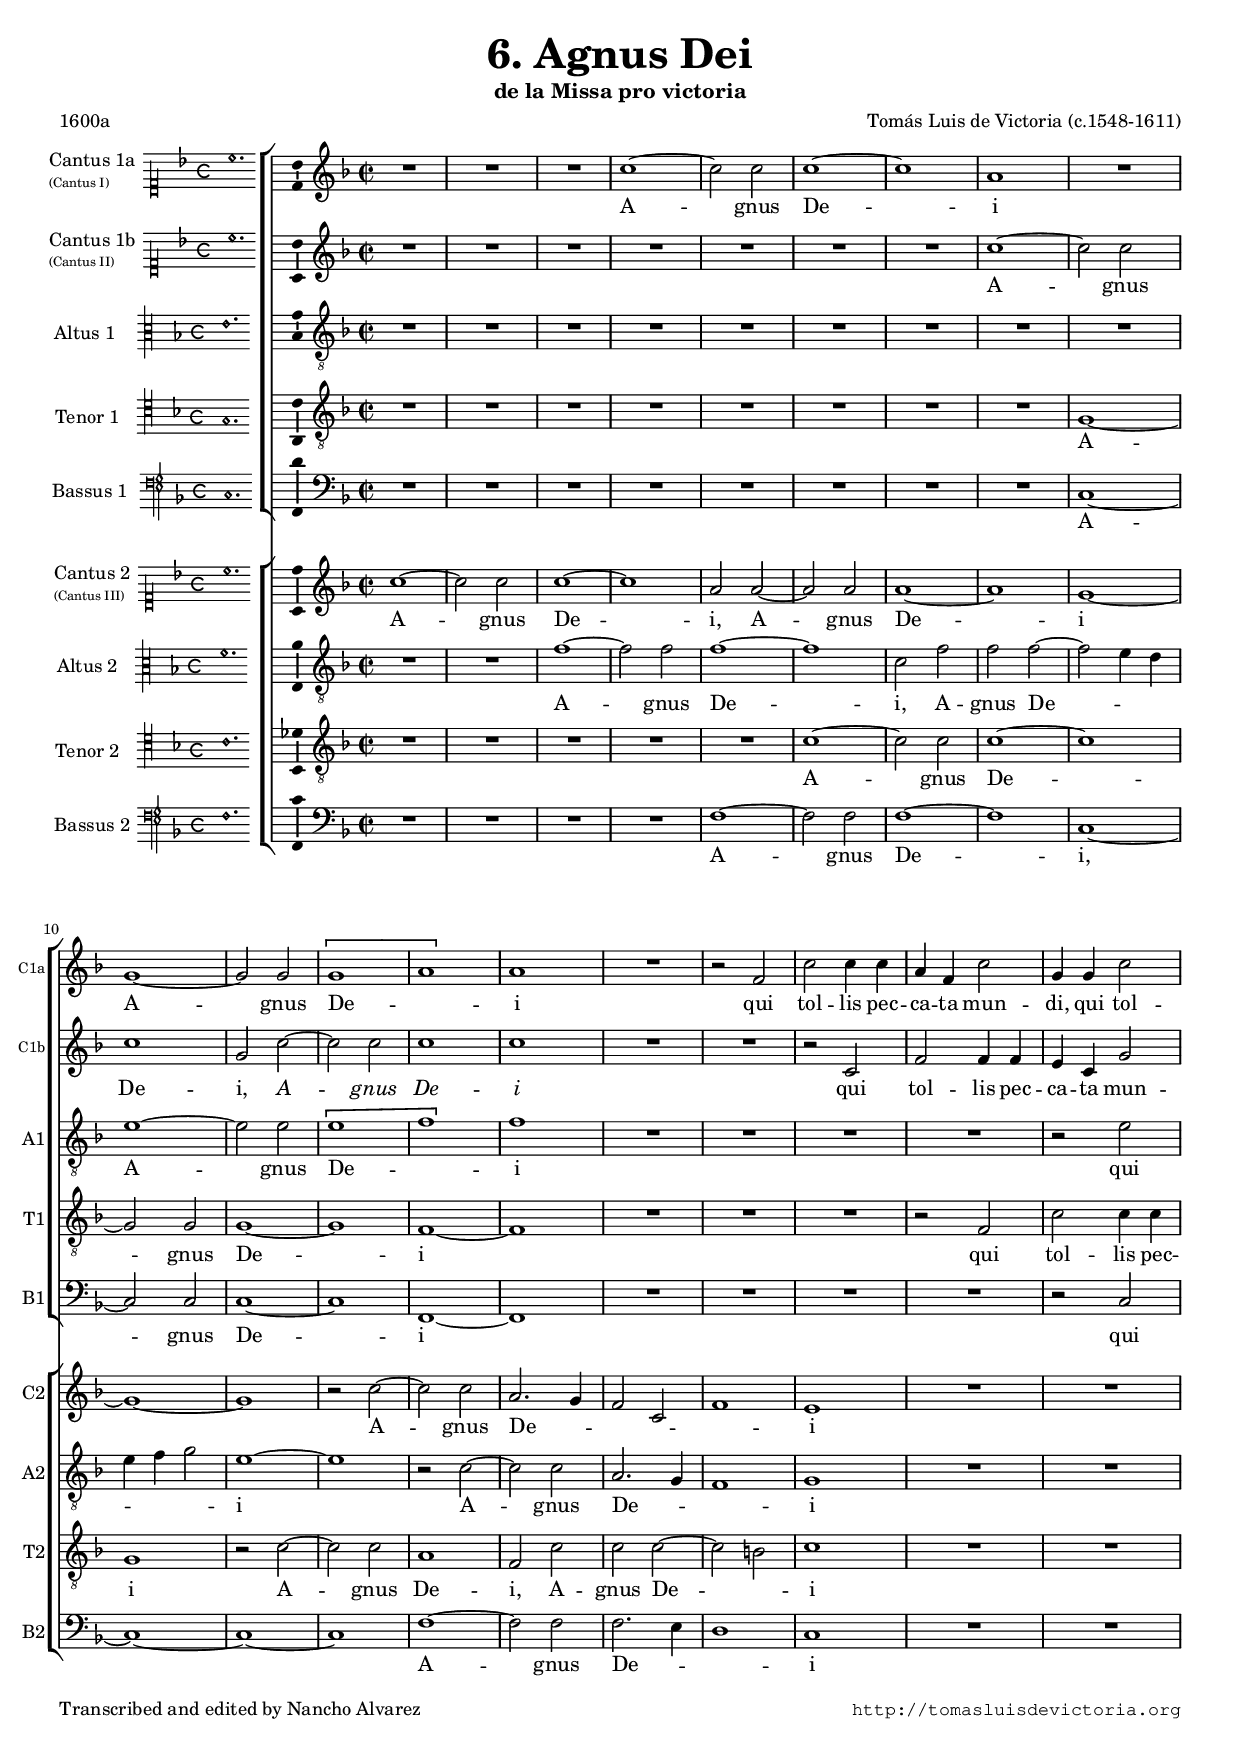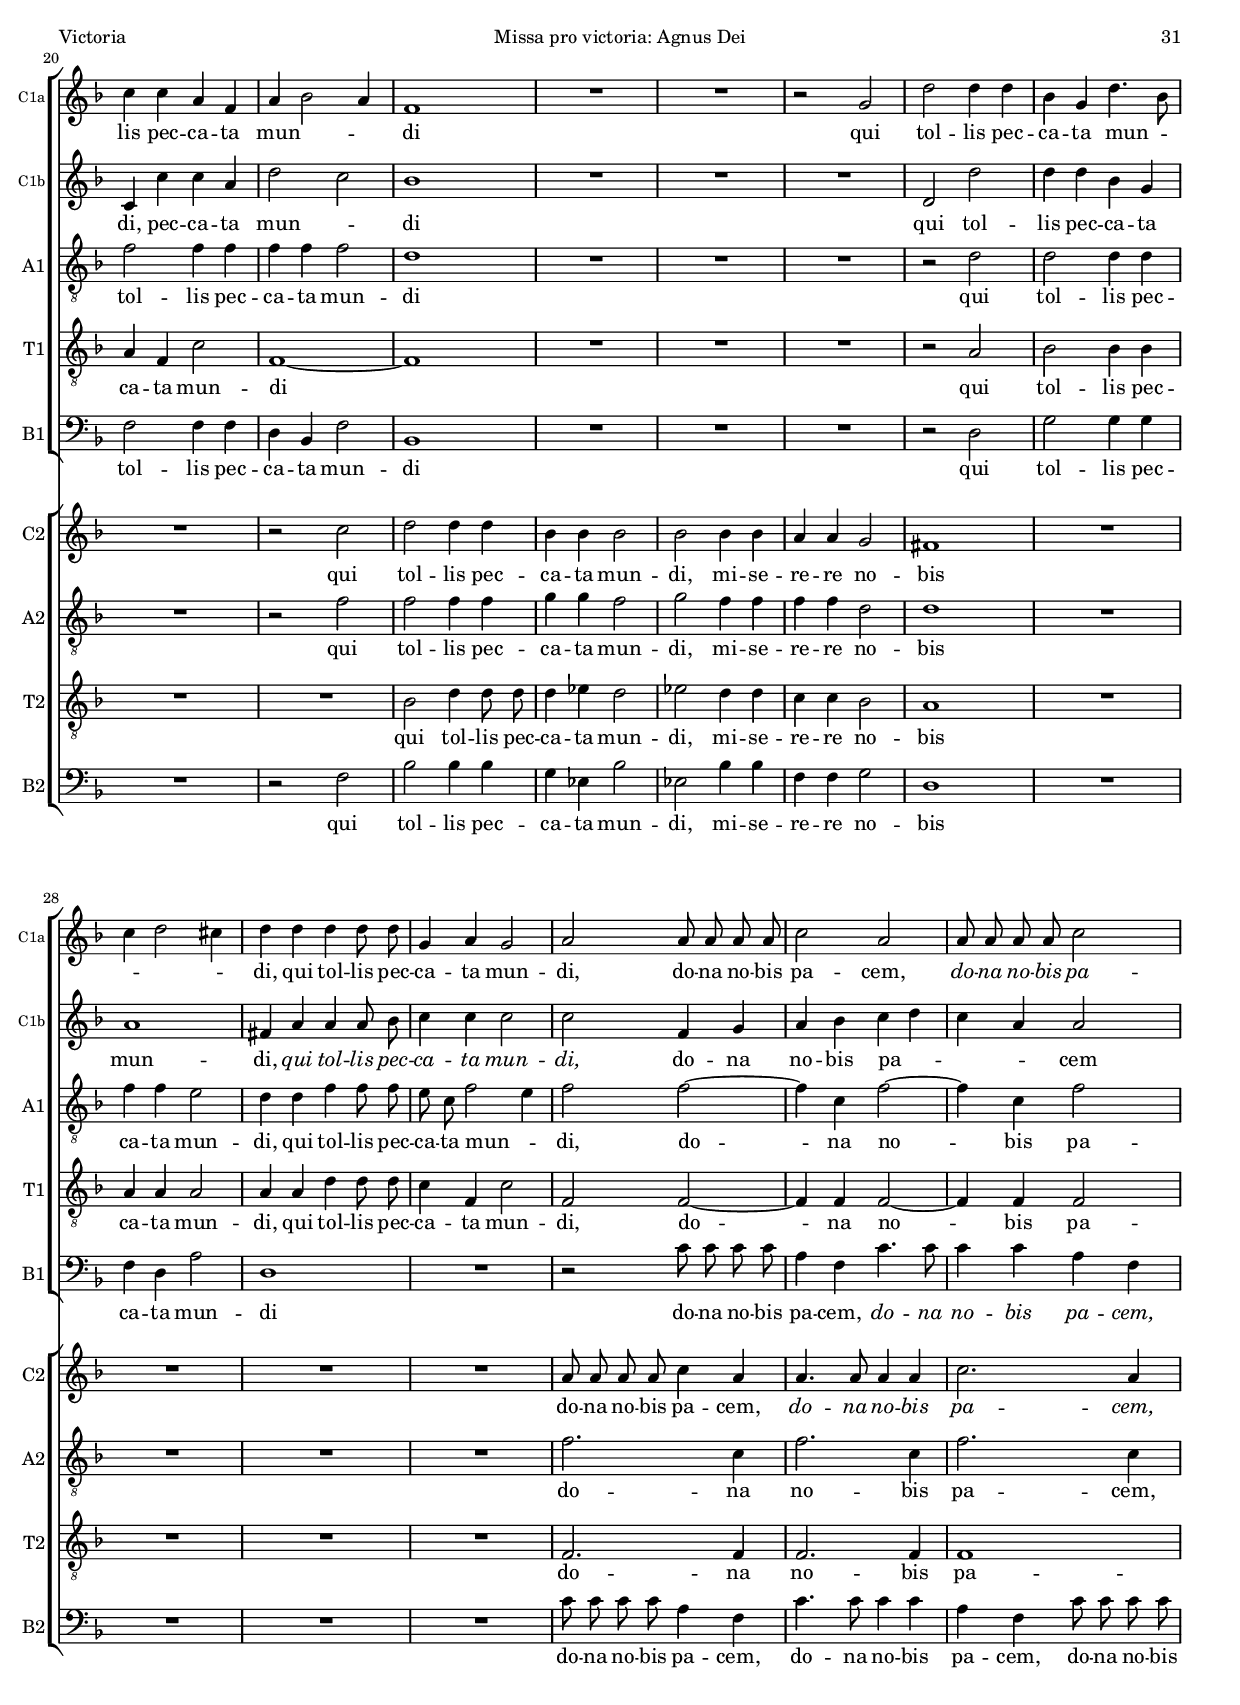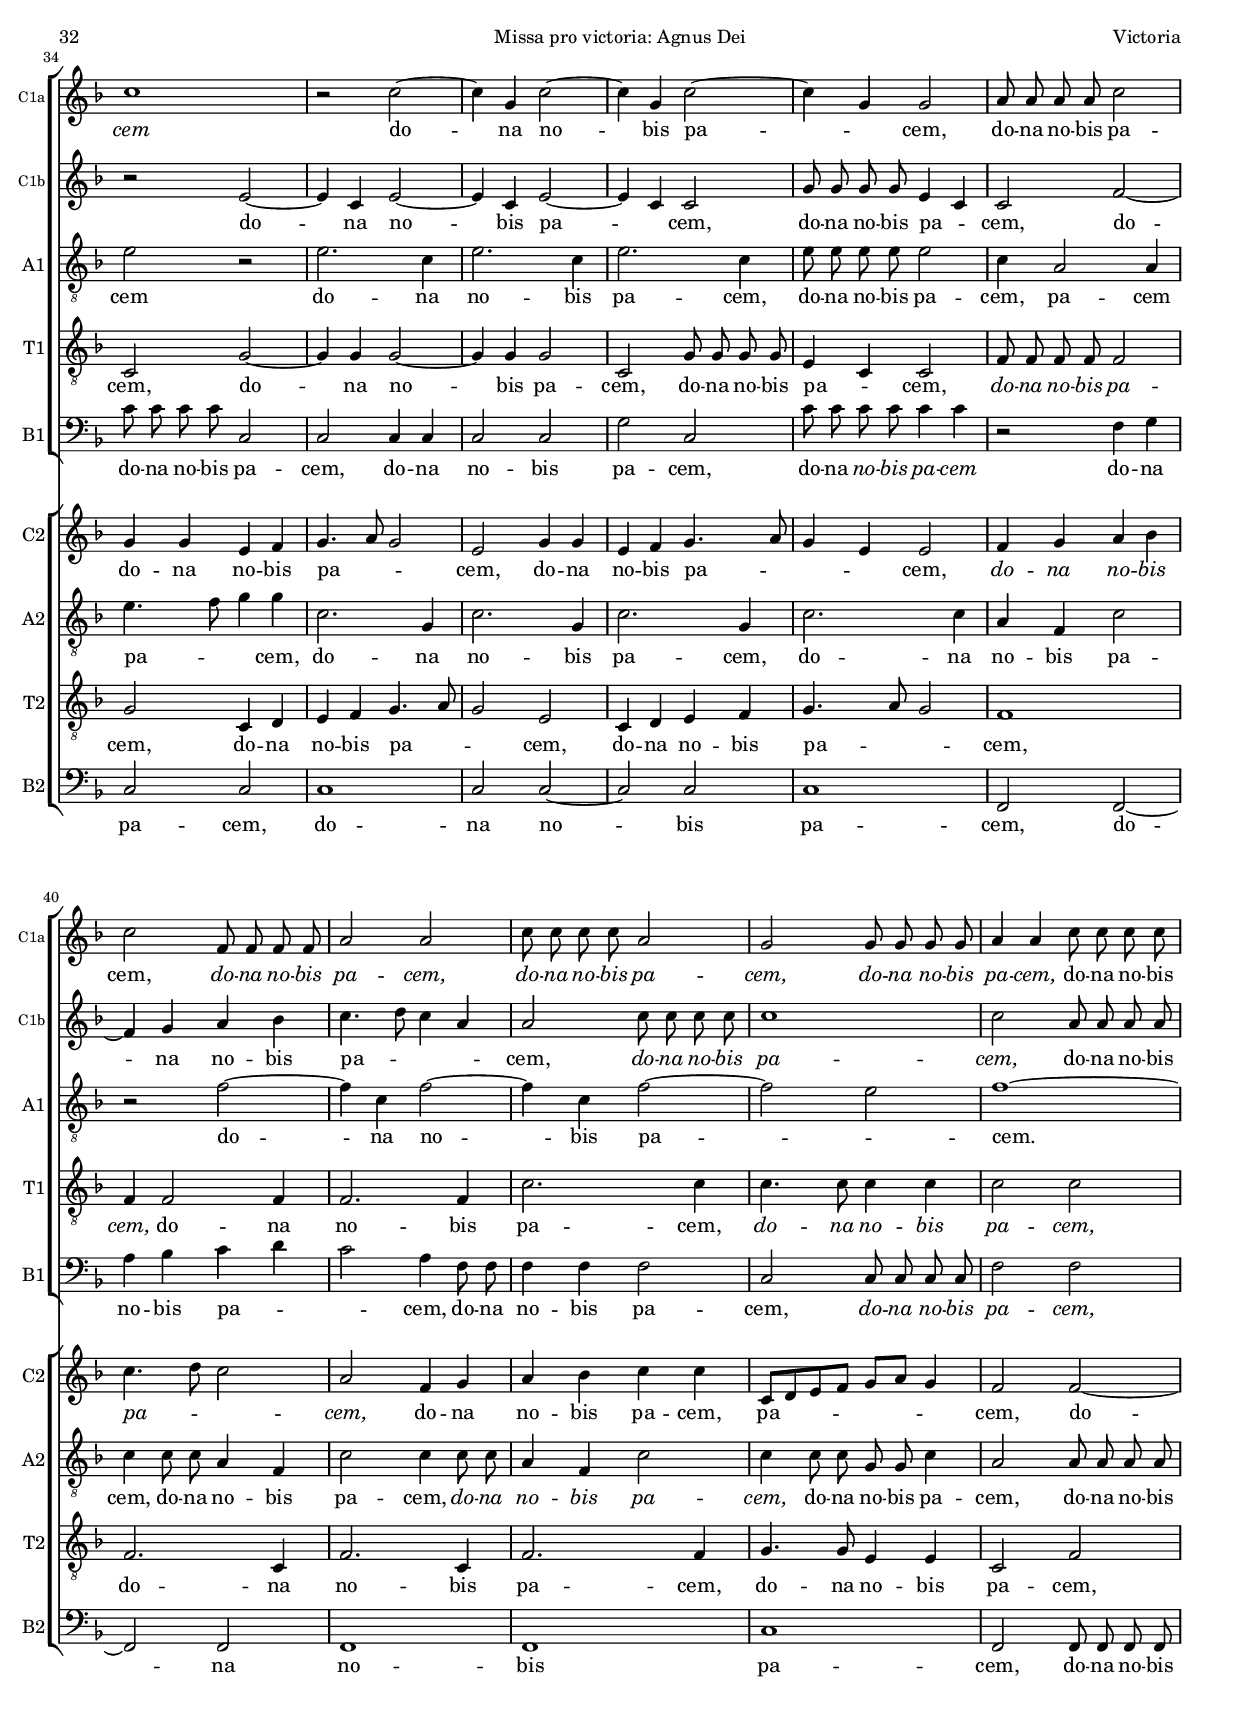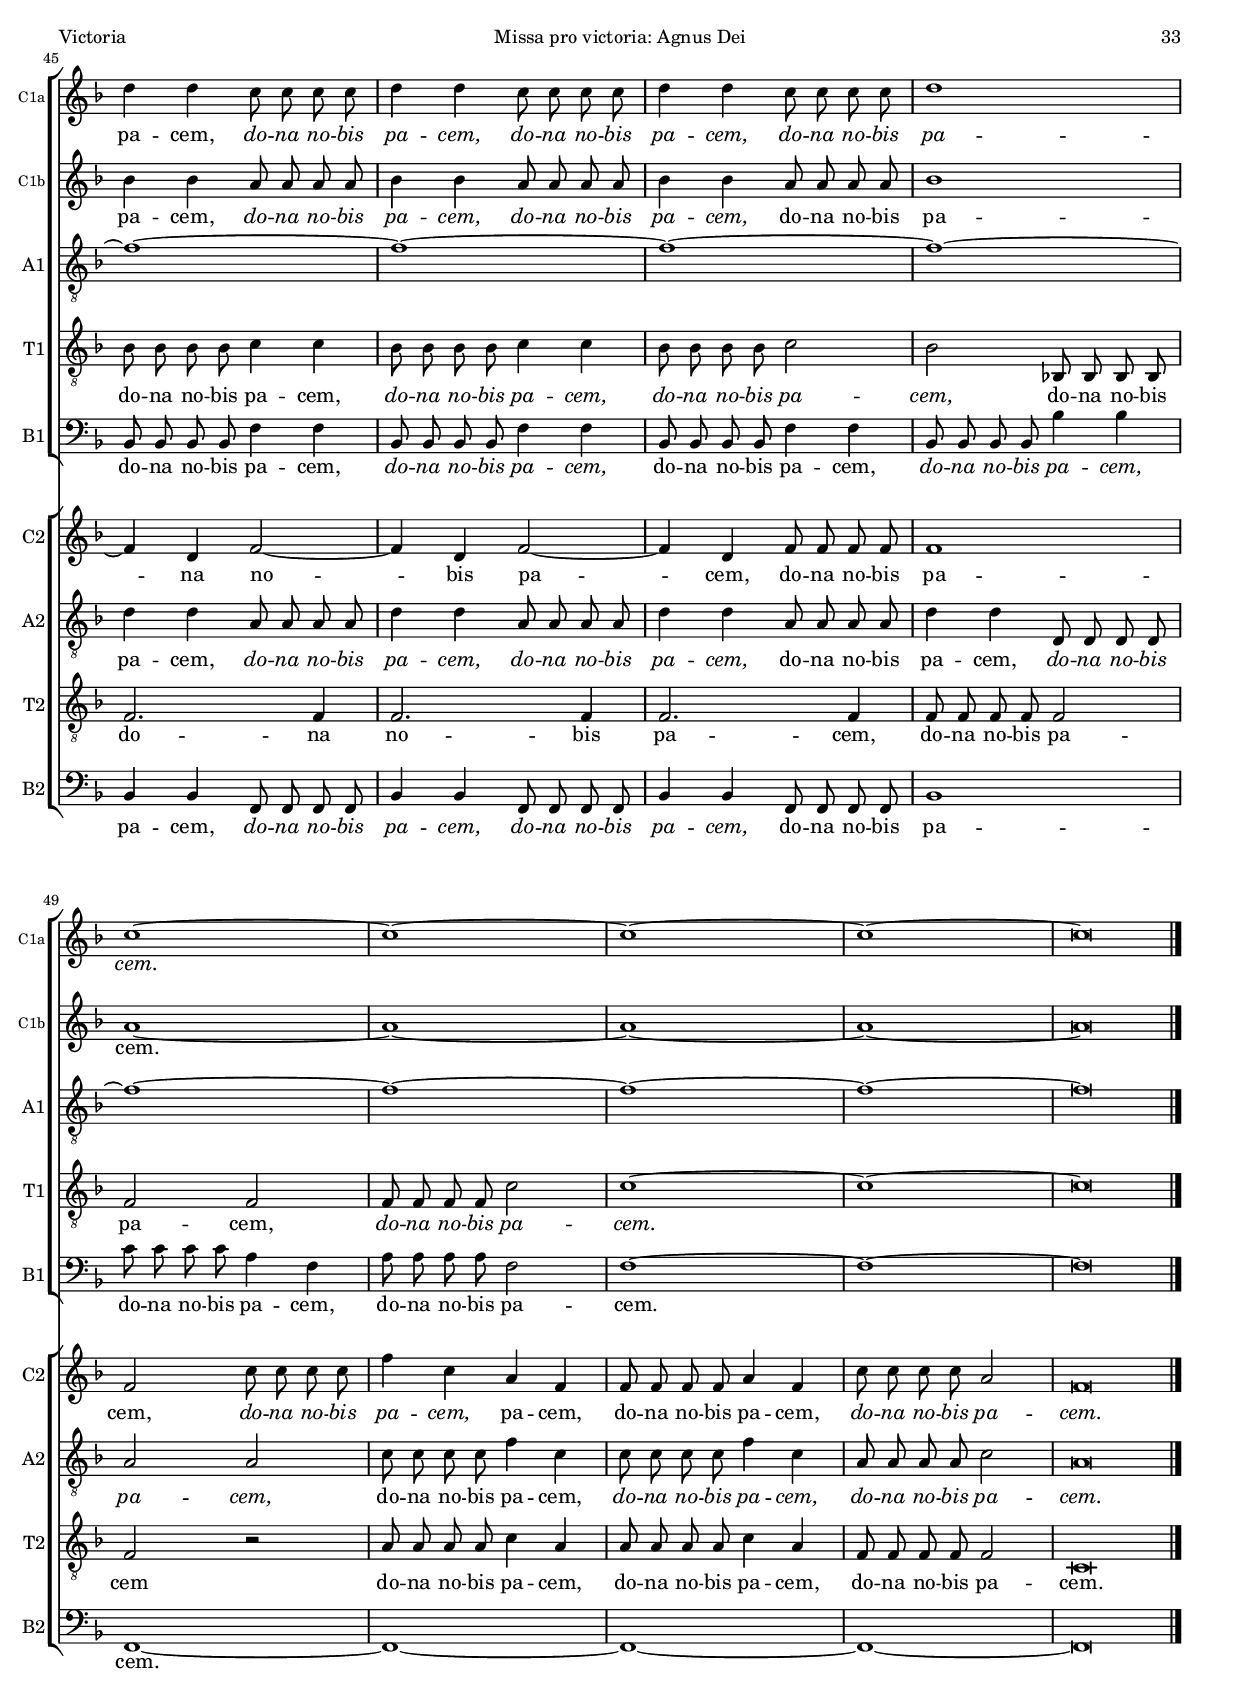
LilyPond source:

\version "2.22.0"

#(set-default-paper-size "a4")
#(set-global-staff-size 16.1)
#(ly:set-option 'point-and-click #f)
%mobile -s10.3 -i2.1 -m6

italicas=\override LyricText.font-shape = #'italic
rectas=\override LyricText.font-shape = #'upright
ss=\once \set suggestAccidentals = ##t
incipitwidth = 19
mtempo={\tempo 4 = 150}
mtempob={\tempo 4 = 75}
mtempoc={\tempo 4 = 150}
mt=#(define-music-function (offset) (number?) ; move lyric text
      #{ \once \override LyricText.X-offset = -$offset #})


htitle="Missa pro victoria: Agnus Dei"
hcomposer="Victoria"

\header {
	title=\markup{\fontsize #3 "6. Agnus Dei"}
	subtitle="de la Missa pro victoria"
%	subsubtitle=\markup{\null \vspace #1 }
	composer=\markup{"Tomás Luis de Victoria (c.1548-1611)"}
        pdfauthor=\composer
	%opus="(-)"
	poet=\markup{"1600a"}
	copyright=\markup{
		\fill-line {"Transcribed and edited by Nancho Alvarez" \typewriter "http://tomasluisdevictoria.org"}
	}
%	tagline=""
}


global={\set Staff.autoBeaming = ##f
\key f \major \time 2/2  \skip 1*53 \bar "|."
}

cantus=\relative c'' {
	R1*4/4 |
	R1*4/4 |
	R1*4/4 |
	c1 ~ |
%5
	c2 c |
	c1 ~ |
	c |
	a |
	R1*4/4 |
%10
	g1 ~ |
	g2 g |
	\[g1 |
	a\]
	a |
%15
	R1*4/4 |
	r2 f |
	c' c4 c |
	a f c'2 |
	g4 g c2 |
%20
	c4 c a f |
	a bes2 a4 |
	f1 |
	R1*4/4 |
	R1*4/4 |
%25
	r2 g |
	d' d4 d |
	bes g d'4. bes8 |
	c4 d2 cis4 |
	d d d d8 d |
%30
	g,4 a g2 |
	a a8 a a a |
	c2 a |
	a8 a a a c2
	c1 |
%35
	r2 c ~ |
	c4 g c2 ~ |
	c4 g c2 ~ |
	c4 g g2 |
	a8 a a a c2 |
%40
	c f,8 f f f |
	a2 a |
	c8 c c c a2 |
	g g8 g g g |
	a4 a c8 c c c |
%45
	d4 d c8 c c c |
	d4 d c8 c c c |
	d4 d c8 c c c |
	d1 |
	c ~ |
%50
	c ~ |
	c ~ |
	c ~ |
	\mtempob
	c\breve*1/2 
}

cantusdos=\relative c'' {
	R1*4/4 |
	R1*4/4 |
	R1*4/4 |
	R1*4/4 |
%5
	R1*4/4 |
	R1*4/4 |
	R1*4/4 |
	c1 ~ |
	c2 c |
%10
	c1 |
	g2 c ~ |
	c c |
	c1 |
	c |
%15
	R1*4/4 |
	R1*4/4 |
	r2 c, |
	f f4 f |
	e c g'2 |
%20
	c,4 c' c a |
	d2 c |
	bes1 |
	R1*4/4 |
	R1*4/4 |
%25
	R1*4/4 |
	d,2 d' |
	d4 d bes g |
	a1 |
	fis4 a a a8 bes | % no se ve el fis4
%30
	c4 c c2 |
	c f,4 g |
	a bes c d |
	c a a2 |
	r e ~ |
%35
	e4 c e2 ~ |
	e4 c e2 ~ |
	e4 c c2 |
	g'8 g g g e4 c |
	c2 f ~ |
%40
	f4 g a bes |
	c4. d8 c4 a |
	a2 c8 c c c |
	c1 |
	c2 a8 a a a |
%45
	bes4 bes a8 a a a |
	bes4 bes a8 a a a |
	bes4 bes a8 a a a |
	bes1 |
	a ~ |
%50
	a ~ |
	a ~ |
	a ~ |
	a\breve*1/2 

}

altus=\relative c' {
	R1*4/4 |
	R1*4/4 |
	R1*4/4 |
	R1*4/4 |
%5
	R1*4/4 |
	R1*4/4 |
	R1*4/4 |
	R1*4/4 |
	R1*4/4 |
%10
	e1 ~ |
	e2 e |
	\[e1 |
	f\]
	f |
%15
	R1*4/4 |
	R1*4/4 |
	R1*4/4 |
	R1*4/4 |
	r2 e |
%20
	f f4 f |
	f f f2 |
	d1 |
	R1*4/4 |
	R1*4/4 |
%25
	R1*4/4 |
	r2 d |
	d d4 d |
	f f e2 |
	d4 d f f8 f |
%30
	e c f2 e4 |
	f2 f ~ |
	f4 c f2 ~ |
	f4 c f2 |
	e r |
%35
	e2. c4 |
	e2. c4 |
	e2. c4 |
	e8 e e e e2 |
	c4 a2 a4 |
%40
	r2 f' ~ |
	f4 c f2 ~ |
	f4 c f2 ~ |
	f e |
	f1 ~ |
%45
	f ~ |
	f ~ |
	f ~ |
	f ~ |
	f ~ |
%50
	f ~ |
	f ~ |
	f ~ |
	f\breve*1/2
}

tenor=\relative c' {
	R1*4/4 |
	R1*4/4 |
	R1*4/4 |
	R1*4/4 |
%5
	R1*4/4 |
	R1*4/4 |
	R1*4/4 |
	R1*4/4 |
	g1 ~ |
%10
	g2 g |
	g1 ~ |
	g |
	f ~ |
	f |
%15
	R1*4/4 |
	R1*4/4 |
	R1*4/4 |
	r2 f |
	c' c4 c |
%20
	a f c'2 |
	f,1 ~ |
	f |
	R1*4/4 |
	R1*4/4 |
%25
	R1*4/4 |
	r2 a |
	bes bes4 bes |
	a a a2 |
	a4 a d d8 d |
%30
	c4 f, c'2 |
	f, f ~ |
	f4 f f2 ~ |
	f4 f f2 |
	c g' ~ |
%35
	g4 g g2 ~ |
	g4 g g2 |
	c, g'8 g g g |
	e4 c c2 |
	f8 f f f f2 |
%40
	f4 f2 f4 |
	f2. f4 |
	c'2. c4 |
	c4. c8 c4 c |
	c2 c |
%45
	bes8 bes bes bes c4 c |
	bes8 bes bes bes c4 c |
	bes8 bes bes bes c2 |
	bes bes,!8 bes bes bes |
	f'2 f |
%50
	f8 f f f c'2 |
	c1 ~ |
	c ~ |
	c\breve*1/2
}

bassus=\relative c {
	R1*4/4 |
	R1*4/4 |
	R1*4/4 |
	R1*4/4 |
%5
	R1*4/4 |
	R1*4/4 |
	R1*4/4 |
	R1*4/4 |
	c1 ~ |
%10
	c2 c |
	c1 ~ |
	c |
	f, ~ |
	f |
%15
	R1*4/4 |
	R1*4/4 |
	R1*4/4 |
	R1*4/4 |
	r2 c' |
%20
	f f4 f |
	d bes f'2 |
	bes,1 |
	R1*4/4 |
	R1*4/4 |
%25
	R1*4/4 |
	r2 d |
	g g4 g |
	f d a'2 |
	d,1 |
%30
	R1*4/4 |
	r2 c'8 c c c |
	a4 f c'4. c8 |
	c4 c a f |
	c'8 c c c c,2 |
%35
	c c4 c |
	c2 c |
	g' c, |
	c'8 c c c c4 c |
	r2 f,4 g |
%40
	a bes c d |
	c2 a4 f8 f |
	f4 f f2 |
	c c8 c c c |
	f2 f |
%45
	bes,8 bes bes bes f'4 f |
	bes,8 bes bes bes f'4 f |
	bes,8 bes bes bes f'4 f |
	bes,8 bes bes bes bes'4 bes |
	c8 c c c a4 f |
%50
	a8 a a a f2 |
	f1 ~ |
	f ~ |
	f\breve*1/2
}

cantustres=\relative c'' {
	c1 ~
	c2 c
	c1 ~ |
	c |
%5
	a2 a ~ |
	a a |
	a1 ~ |
	a |
	g ~ |
%10
	g ~ |
	g |
	r2 c ~ |
	c c |
	a2. g4 |
%15
	f2 c |
	f1 |
	e |
	R1*4/4 |
	R1*4/4 |
%20
	R1*4/4 |
	r2 c' |
	d d4 d |
	bes bes bes2 |
	bes bes4 bes |
%25
	a a g2 |
	fis1 |
	R1*4/4 |
	R1*4/4 |
	R1*4/4 |
%30
	R1*4/4 |
	a8 a a a c4 a |
	a4. a8 a4 a |
	c2. a4 |
	g g e f |
%35
	g4. a8 g2 |
	e g4 g |
	e f g4. a8 |
	g4 e e2 |
	f4 g a bes |
%40
	c4. d8 c2 |
	a f4 g |
	a bes c c |
	 c,8[ d e f]  g[ a] g4 |
	f2 f ~ |
%45
	f4 d f2 ~ |
	f4 d f2 ~ |
	f4 d f8 f f f |
	f1 |
	f2 c'8 c c c |
%50
	f4 c a f | % falta la linea adicional
	f8 f f f a4 f |
	c'8 c c c a2 |
	f\breve*1/2
}

altusdos=\relative c' {
	R1*4/4 |
	R1*4/4 |
	f1 ~ |
	f2 f |
%5
	f1 ~ |
	f |
	c2 f |
	f f ~ |
	f e4 d |
%10
	e f g2 |
	e1 ~ |
	e |
	r2 c ~ |
	c c |
%15
	a2. g4 |
	f1 |
	g |
	R1*4/4 |
	R1*4/4 |
%20
	R1*4/4 |
	r2 f' |
	f f4 f |
	g g f2 |
	g f4 f |
%25
	f f d2 |
	d1 |
	R1*4/4 |
	R1*4/4 |
	R1*4/4 |
%30
	R1*4/4 |
	f2. c4 |
	f2. c4 |
	f2. c4 |
	e4. f8 g4 g |
%35
	c,2. g4 |
	c2. g4 |
	c2. g4 |
	c2. c4 |
	a f c'2 |
%40
	c4 c8 c a4 f |
	c'2 c4 c8 c |
	a4 f c'2 |
	c4 c8 c g g c4 |
	a2 a8 a a a |
%45
	d4 d a8 a a a |
	d4 d a8 a a a |
	d4 d a8 a a a |
	d4 d d,8 d d d | % el primer d grave no tiene linea adicional
	a'2 a |
%50
	c8 c c c f4 c |
	c8 c c c f4 c |
	a8 a a a c2 |
	a\breve*1/2
}

tenordos=\relative c' {
	R1*4/4 |
	R1*4/4 |
	R1*4/4 |
	R1*4/4 |
%5
	R1*4/4 |
	c1 ~ |
	c2 c |
	c1 ~ |
	c |
%10
	g |
	r2 c ~ |
	c c |
	a1 |
	f2 c' |
%15
	c c ~ |
	c b |
	c1 |
	R1*4/4 |
	R1*4/4 |
%20
	R1*4/4 |
	R1*4/4 |
	bes2 d4 d8 d |
	d4 es d2 |
	es d4 d |
%25
	c c bes2 |
	a1 |
	R1*4/4 |
	R1*4/4 |
	R1*4/4 |
%30
	R1*4/4 |
	f2. f4 |
	f2. f4 |
	f1 |
	g2 c,4 d |
%35
	e f g4. a8 |
	g2 e |
	c4 d e f |
	g4. a8 g2 | % pone g4 a4
	f1 |
%40
	f2. c4 |
	f2. c4 |
	f2. f4 |
	g4. g8 e4 e |
	c2 f |
%45
	f2. f4 |
	f2. f4 |
	f2. f4 |
	f8 f f f f2 |
	f r |
%50
	a8 a a a c4 a |
	a8 a a a c4 a |
	f8 f f f f2 |
	c\breve*1/2
}

bassusdos=\relative c {
	R1*4/4 |
	R1*4/4 |
	R1*4/4 |
	R1*4/4 |
%5
	f1 ~ |
	f2 f |
	f1 ~ |
	f |
	c ~ |
%10
	c ~ |
	c ~ |
	c |
	f ~ |
	f2 f |
%15
	f2. e4 |
	d1 |
	c |
	R1*4/4 |
	R1*4/4 |
%20
	R1*4/4 |
	r2 f |
	bes bes4 bes |
	g es bes'2 |
	es, bes'4 bes |
%25
	f f g2 |
	d1 |
	R1*4/4 |
	R1*4/4 |
	R1*4/4 |
%30
	R1*4/4 |
	c'8 c c c a4 f |
	c'4. c8 c4 c |
	a f c'8 c c c |
	c,2 c |
%35
	c1 |
	c2 c ~ |
	c c |
	c1 |
	f,2 f ~ |
%40
	f f |
	f1 |
	f |
	c' |
	f,2 f8 f f f |
%45
	bes4 bes f8 f f f |
	bes4 bes f8 f f f |
	bes4 bes f8 f f f |
	bes1 |
	f ~ |
%50
	f ~ |
	f ~ |
	f ~ |
	f\breve*1/2
}

textocantus=\lyricmode{
A -- _ gnus De -- _ i
A -- _ gnus De -- _ i
qui tol -- lis pec -- ca -- ta mun -- di,
qui tol -- lis pec -- ca -- ta \mt #1.5 mun -- _ _ di
qui tol -- lis pec -- ca -- ta 
\mt #.5 mun -- _ _ _ _ di,
qui tol -- lis pec -- ca -- ta 
mun -- di,
do -- na no -- bis pa -- cem,
\italicas do -- na no -- bis pa -- cem \rectas
do -- _ na no -- _ bis pa -- _ _ cem,
do -- na no -- bis pa -- cem,
\italicas do -- na no -- bis pa -- cem,
do -- na no -- bis pa -- cem,
do -- na no -- bis pa -- cem, \rectas
do -- na no -- bis pa -- cem,
\italicas do -- na no -- bis pa -- cem,
do -- na no -- bis pa -- cem,
do -- na no -- bis pa -- \mt #1 cem. _ _ _ _ 
}

textocantusdos=\lyricmode{
A -- _ gnus De -- i,
\italicas A -- _ gnus De -- i \rectas
qui tol -- lis pec -- ca -- ta
mun -- di,
pec -- ca -- ta \mt #1.5 mun -- _ di
qui tol -- lis pec -- ca -- ta mun -- di,
\italicas qui tol -- lis pec -- ca -- ta mun -- di, \rectas
do -- na no -- bis pa -- _ _ _ cem
do -- _ na no -- _ bis pa -- _ _ cem,
do -- na no -- bis pa -- _ cem,
do -- _ na no -- bis pa -- _ _ _ cem,
\italicas do -- na no -- bis pa -- cem, \rectas
do -- na no -- bis pa -- cem,
\italicas do -- na no -- bis pa -- cem,
do -- na no -- bis pa -- cem, \rectas
do -- na no -- bis pa -- \mt #1 cem. _ _ _ _ 
}

textoaltus=\lyricmode{
A -- _ gnus De -- _ i
qui tol -- lis pec -- ca -- ta mun -- di
qui tol -- lis pec -- ca -- ta mun -- di,
qui tol -- lis pec -- ca -- ta mun -- _ di,
do -- _ na no -- _ bis pa -- cem
do -- na no -- bis pa -- cem,
do -- na no -- bis pa -- cem,
pa -- cem
do -- _ na no -- _ bis pa -- _ _ cem. _ _ _ _ _ _ _ _ _ 
}

textotenor=\lyricmode{
A -- _ gnus De -- _ i _
qui tol -- lis pec -- ca -- ta mun -- di _
qui tol -- lis pec -- ca -- ta mun -- di,
qui tol -- lis pec -- ca -- ta mun -- di,
do -- _ na no -- _ bis pa -- cem,
do -- _ na no -- _ bis pa -- cem,
do -- na no -- bis pa -- _ cem,
\italicas do -- na no -- bis pa -- cem, \rectas
do -- na no -- bis pa -- cem,
\italicas do -- na no -- bis pa -- cem, \rectas
do -- na no -- bis pa -- cem,
\italicas do -- na no -- bis pa -- cem,
do -- na no -- bis pa -- cem,\rectas
do -- na no -- bis pa -- cem,
\italicas do -- na no -- bis pa -- \mt #.7 cem. _ _ 
}

textobassus=\lyricmode{
A -- _ gnus De -- _ i _
qui tol -- lis pec -- ca -- ta mun -- di
qui tol -- lis pec -- ca -- ta mun -- di
do -- na no -- bis pa -- cem,
\italicas do -- na no -- bis pa -- cem, \rectas
do -- na no -- bis pa -- cem,
do -- na no -- bis pa -- cem,
do -- na \italicas no -- bis pa -- cem \rectas
do -- na no -- bis pa -- _ _ cem,
do -- na no -- bis pa -- cem,
\italicas do -- na no -- bis pa -- cem, \rectas
do -- na no -- bis pa -- cem,
\italicas do -- na no -- bis pa -- cem, \rectas
do -- na no -- bis pa -- cem,
\italicas do -- na no -- bis pa -- cem, \rectas
do -- na no -- bis pa -- cem,
do -- na no -- bis pa -- \mt #.7 cem. _

}

textocantustres=\lyricmode{
A -- _ gnus De -- _ i,
A -- _ gnus De -- _ i _ _
A -- _ gnus De -- _ _ _ _ i
qui tol -- lis pec -- ca -- ta mun -- di,
mi -- se -- re -- re no -- bis % "miserere nobis" y "dona nobis pacem" en la misma pieza
do -- na no -- bis pa -- cem,
\italicas do -- na no -- bis pa -- cem, \rectas
do -- na no -- bis pa -- _ _ cem,
do -- na no -- bis pa -- _ _ _ cem,
\italicas do -- na no -- bis pa -- _ _ cem, \rectas
do -- na no -- bis pa -- cem,
\mt #.5 pa -- _ _ _ _ _ _ cem,
do -- _ na no -- _ bis pa -- _ cem,
do -- na no -- bis pa -- cem,
\italicas do -- na no -- bis pa -- cem, \rectas pa -- cem,
do -- na no -- bis pa -- cem,
\italicas do -- na no -- bis pa -- cem.
}

textoaltusdos=\lyricmode{
A -- _ gnus De -- _ i,
A -- gnus De -- _ _ _ _ _ _ i _
A -- _ gnus De -- _ _ i
qui tol -- lis pec -- ca -- ta mun -- di, 
mi -- se -- re -- re no -- bis
do -- na no -- bis pa -- cem,
pa -- _ _ cem,
do -- na no -- bis pa -- cem,
do -- na no -- bis pa -- cem,
do -- na no -- bis pa -- cem,
\italicas do -- na no -- bis pa -- cem, \rectas
do -- na no -- bis pa -- cem,
do -- na no -- bis pa -- cem,
\italicas do -- na no -- bis pa -- cem,
do -- na no -- bis pa -- cem, \rectas
do -- na no -- bis pa -- cem,
\italicas do -- na no -- bis pa -- cem, \rectas
do -- na no -- bis pa -- cem,
\italicas do -- na no -- bis pa -- cem,
do -- na no -- bis pa -- cem.
}

textotenordos=\lyricmode{
A -- _ gnus De -- _ i
A -- _ gnus De -- i,
A -- gnus De -- _ _ i
qui tol -- lis pec -- ca -- ta mun -- di,
mi -- se -- re -- re no -- bis
do -- na no -- bis pa -- cem,
do -- na no -- bis pa -- _ _ cem,
do -- na no -- bis pa -- _ _ cem,
do -- na no -- bis pa -- cem,
do -- na no -- bis pa -- cem,
do -- na no -- bis pa -- cem,
do -- na no -- bis pa -- cem
do -- na no -- bis pa -- cem,
do -- na no -- bis pa -- cem,
do -- na no -- bis pa -- cem.
}

textobassusdos=\lyricmode{
A -- _ gnus De -- _ i, _ _ _ 
A -- _ gnus De -- _ _ i
qui tol -- lis pec -- ca -- ta mun -- di,
mi -- se -- re -- re no -- bis
do -- na no -- bis pa -- cem,
do -- na no -- bis pa -- cem,
do -- na no -- bis pa -- cem,
do -- na no -- _ bis pa -- cem,
do -- _ na no -- bis pa -- cem,
do -- na no -- bis pa -- cem,
\italicas do -- na no -- bis pa -- cem,
do -- na no -- bis pa -- cem, \rectas
do -- na no -- bis pa -- \mt #1 cem. _ _ _ _ 
}


incipitcantus=\markup{
	\score{
		{ 
		\set Staff.instrumentName=\markup{\column{"Cantus 1a " \raise #.5 \fontsize #-3 "(Cantus I)"}}
		\override NoteHead.style = #'neomensural
		\override Staff.TimeSignature.style = #'neomensural
		\cadenzaOn 
		\clef "petrucci-c1"
		\key f \major
		\time 4/4
		c''1.
		} 

	\layout { line-width=\incipitwidth indent = 0 }
	}
}

incipitcantusdos=\markup{
	\score{
		{ 
		\set Staff.instrumentName=\markup{\column{"Cantus 1b " \raise #.5 \fontsize #-3 "(Cantus II)"}}
		\override NoteHead.style = #'neomensural
		\override Staff.TimeSignature.style = #'neomensural
		\cadenzaOn 
		\clef "petrucci-c1"
		\key f \major
		\time 4/4
		c''1.
		} 

	\layout { line-width=\incipitwidth indent = 0 }
	}
}


incipitaltus=\markup{
	\score{
		{ 
		\set Staff.instrumentName="Altus 1    "
		\override NoteHead.style = #'neomensural 
		\override Staff.TimeSignature.style = #'neomensural
		\cadenzaOn 
		\clef "petrucci-c3"
		\key f \major
		\time 4/4
		e'1.
		} 
	\layout { line-width=\incipitwidth indent = 0 }
	}
}


incipittenor=\markup{
	\score{
		{ 
		\set Staff.instrumentName="Tenor 1   "
		\override NoteHead.style = #'neomensural 
		\override Staff.TimeSignature.style = #'neomensural
		\cadenzaOn 
		\clef "petrucci-c4"
		\key f \major
		\time 4/4
		g1.
		} 
	\layout { line-width=\incipitwidth indent=0 }
	}
}

incipitbassus=\markup{
	\score{
		{ 
		\set Staff.instrumentName="Bassus 1  "
		\override NoteHead.style = #'neomensural
		\override Staff.TimeSignature.style = #'neomensural
		\cadenzaOn 
		\clef "petrucci-f4"
		\key f \major
		\time 4/4
		c1.
		} 
	\layout { line-width=\incipitwidth indent = 0 }
	}
}

incipitcantustres=\markup{
	\score{
		{ 
		\set Staff.instrumentName=\markup{\column{"Cantus 2 " \raise #.5 \fontsize #-3 "(Cantus III)"}}
		\override NoteHead.style = #'neomensural
		\override Staff.TimeSignature.style = #'neomensural
		\cadenzaOn 
		\clef "petrucci-c1"
		\key f \major
		\time 4/4
		c''1.
		} 

	\layout { line-width=\incipitwidth indent = 0 }
	}
}

incipitaltusdos=\markup{
	\score{
		{ 
		\set Staff.instrumentName="Altus 2   "
		\override NoteHead.style = #'neomensural 
		\override Staff.TimeSignature.style = #'neomensural
		\cadenzaOn 
		\clef "petrucci-c3"
		\key f \major
		\time 4/4
		f'1.
		} 
	\layout { line-width=\incipitwidth indent = 0 }
	}
}


incipittenordos=\markup{
	\score{
		{ 
		\set Staff.instrumentName="Tenor 2   "
		\override NoteHead.style = #'neomensural 
		\override Staff.TimeSignature.style = #'neomensural
		\cadenzaOn 
		\clef "petrucci-c4"
		\key f \major
		\time 4/4
		c'1.
		} 
	\layout { line-width=\incipitwidth indent=0 }
	}
}

incipitbassusdos=\markup{
	\score{
		{ 
		\set Staff.instrumentName="Bassus 2 "
		\override NoteHead.style = #'neomensural
		\override Staff.TimeSignature.style = #'neomensural
		\cadenzaOn 
		\clef "petrucci-f4"
		\key f \major
		\time 4/4
		f1.
		} 
	\layout { line-width=\incipitwidth indent = 0 }
	}
}


%\layout {
%       \context {\Voice
%               \remove Ligature_bracket_engraver
%               \consists Mensural_ligature_engraver
%       }
%       line-width=\incipitwidth
%       indent = 0
%}

\score {\transpose c' c'{ <<
\new ChoirStaff<<

	%\new StaffGroup 
	%\with {systemStartDelimiter = #'SystemStartBrace }
	%<<
	%\override Score.BarLine.allow-span-bar=##f
	
	\new Staff <<\global
	\new Voice="v1" {
		\set Staff.instrumentName=\incipitcantus
		\set Staff.shortInstrumentName=\markup{\fontsize #-2 "C1a"}
		\clef "treble"
		\cantus }
	\new Lyrics \lyricsto "v1" {\textocantus }
	>>
	
	\new Staff <<\global
	\new Voice="v9" {
		\set Staff.instrumentName=\incipitcantusdos
		\set Staff.shortInstrumentName=\markup{\fontsize #-2 "C1b"}
		\clef "treble"
		\cantusdos }
	\new Lyrics \lyricsto "v9" {\textocantusdos }
	>>
	%>>
	
	\new Staff <<\global
	\new Voice="v2" {
		\set Staff.instrumentName=\incipitaltus
		\set Staff.shortInstrumentName="A1"
		\clef "G_8"
		\altus }
	\new Lyrics \lyricsto "v2" {\textoaltus }
	>>
	
	\new Staff <<\global
	\new Voice="v3" {
		\set Staff.instrumentName=\incipittenor
		\set Staff.shortInstrumentName="T1"
		\clef "G_8"
		\tenor }
	\new Lyrics \lyricsto "v3" {\textotenor }
	>>

	\new Staff <<\global
	\new Voice="v4" {
		\set Staff.instrumentName=\incipitbassus
		\set Staff.shortInstrumentName="B1"
		\clef "bass"
		\bassus }
	\new Lyrics \lyricsto "v4" {\textobassus }
	>>
	
>>

\new ChoirStaff<<

	\new Staff <<\global
	\new Voice="v5" {
		\set Staff.instrumentName=\incipitcantustres
		\set Staff.shortInstrumentName="C2"
		\clef "treble"
		\cantustres }
	\new Lyrics \lyricsto "v5" {\textocantustres }
	>>

	\new Staff <<\global
	\new Voice="v6" {
		\set Staff.instrumentName=\incipitaltusdos
		\set Staff.shortInstrumentName="A2"
		\clef "G_8"
		\altusdos }
	\new Lyrics \lyricsto "v6" {\textoaltusdos }
	>>
	
	\new Staff <<\global
	\new Voice="v7" {
		\set Staff.instrumentName=\incipittenordos
		\set Staff.shortInstrumentName="T2"
		\clef "G_8"
		\tenordos }
	\new Lyrics \lyricsto "v7" {\textotenordos }
	>>

	\new Staff <<\global
	\new Voice="v8" {
		\set Staff.instrumentName=\incipitbassusdos
		\set Staff.shortInstrumentName="B2"
		\clef "bass"
		\bassusdos }
	\new Lyrics \lyricsto "v8" {\textobassusdos }
	>>
	
>>
>>
	} % transpose

\layout{ 
	\context {\Lyrics 
		\override VerticalAxisGroup.staff-affinity = #UP
		\override VerticalAxisGroup.nonstaff-relatedstaff-spacing =
			#'((basic-distance . 0) (minimum-distance . 0) (padding . .5))
		\override VerticalAxisGroup.nonstaff-unrelatedstaff-spacing =
			#'((basic-distance . 10) (minimum-distance . 0) (padding . 1))
		\override LyricText.font-size = #1.2
		\override LyricHyphen.minimum-distance = #0.5
	}
	\context {\Score 
		tempoHideNote = ##t
		\override BarNumber.padding = #2 
	}
	\context {\Voice 
		melismaBusyProperties = #'()
		%autoBeaming = ##f
	}
        \context {\ChoirStaff 
                  \override StaffGrouper.staffgroup-staff-spacing =
                        #'((basic-distance . 12) (minimum-distance . 0) (padding . 1))
                  \override StaffGrouper.staff-staff-spacing =
                        #'((basic-distance . 10) (minimum-distance . 0) (padding . 1))
        }
	\context {\Staff 
                %\RemoveEmptyStaves
                %\override VerticalAxisGroup.remove-first = ##t
		\consists Ambitus_engraver 
		\override LigatureBracket.padding = #1
	}
}

%\midi { \mtempo }

}


\paper{
	evenHeaderMarkup=\markup  \fill-line { \fromproperty #'page:page-number-string \htitle \hcomposer }
	oddHeaderMarkup= \markup  \fill-line { \on-the-fly #not-first-page \hcomposer \on-the-fly #not-first-page \htitle \on-the-fly #not-first-page \fromproperty #'page:page-number-string }
	%system-count=20
	%page-count = 8
	ragged-last-bottom = ##f
	indent=3.6\cm
	system-system-spacing =
	#'((basic-distance . 18) (minimum-distance . 0) (padding . 5))
	top-system-spacing = % header
	#'((basic-distance . 8) (minimum-distance . 0) (padding . 0))
	last-bottom-spacing = % footer
	#'((basic-distance . 11) (minimum-distance . 0) (padding . 0))
	markup-system-spacing.padding = #1.5


first-page-number=30
oddHeaderMarkup=\markup \fill-line {\hcomposer \htitle \fromproperty #'page:page-number-string }
evenHeaderMarkup=\markup \fill-line {\on-the-fly #not-first-page \fromproperty #'page:page-number-string \on-the-fly #not-first-page \htitle \on-the-fly #not-first-page \hcomposer }
}